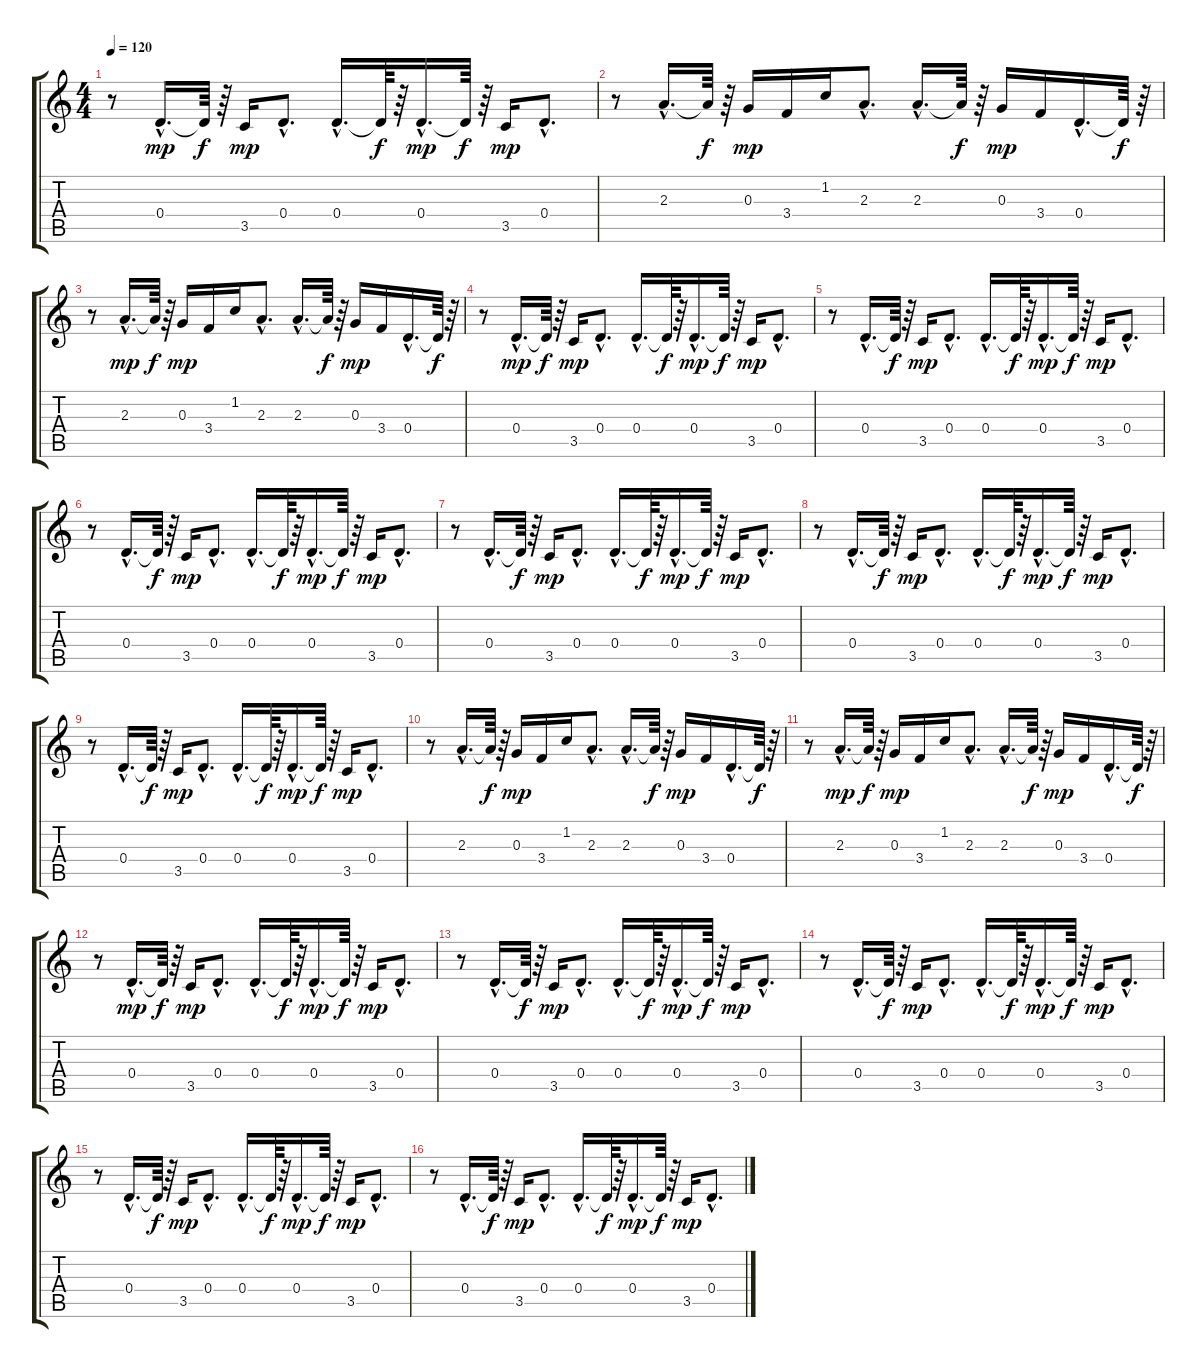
\track "" {instrument synthbass1}
\staff {score tabs}
\tuning (E4 B3 G3 D3 A2 E2) {hide}
\ts (4 4)
\tempo 120
\clef g2
\ks c
r.8{dy mp} 0.4{hac}.16{d} 0.4{t}.64{dy f} r.64 3.5.16{dy mp} 0.4{hac}.8{d} 0.4{hac}.16{d} 0.4{t}.64{dy f} r.64 0.4{hac}.16{d dy mp} 0.4{t}.64{dy f} r.64 3.5.16{dy mp} 0.4{hac}.8{d} |
r.8 2.3{hac}.16{d} 2.3{t}.64{dy f} r.64 0.3.16{dy mp} 3.4.16 1.2.16 2.3{hac}.8{d} 2.3{hac}.16{d} 2.3{t}.64{dy f} r.64 0.3.16{dy mp} 3.4.16 0.4{hac}.16{d} 0.4{t}.64{dy f} r.64 |
r.8 2.3{hac}.16{d dy mp} 2.3{t}.64{dy f} r.64 0.3.16{dy mp} 3.4.16 1.2.16 2.3{hac}.8{d} 2.3{hac}.16{d} 2.3{t}.64{dy f} r.64 0.3.16{dy mp} 3.4.16 0.4{hac}.16{d} 0.4{t}.64{dy f} r.64 |
r.8 0.4{hac}.16{d dy mp} 0.4{t}.64{dy f} r.64 3.5.16{dy mp} 0.4{hac}.8{d} 0.4{hac}.16{d} 0.4{t}.64{dy f} r.64 0.4{hac}.16{d dy mp} 0.4{t}.64{dy f} r.64 3.5.16{dy mp} 0.4{hac}.8{d} |
r.8 0.4{hac}.16{d} 0.4{t}.64{dy f} r.64 3.5.16{dy mp} 0.4{hac}.8{d} 0.4{hac}.16{d} 0.4{t}.64{dy f} r.64 0.4{hac}.16{d dy mp} 0.4{t}.64{dy f} r.64 3.5.16{dy mp} 0.4{hac}.8{d} |
r.8 0.4{hac}.16{d} 0.4{t}.64{dy f} r.64 3.5.16{dy mp} 0.4{hac}.8{d} 0.4{hac}.16{d} 0.4{t}.64{dy f} r.64 0.4{hac}.16{d dy mp} 0.4{t}.64{dy f} r.64 3.5.16{dy mp} 0.4{hac}.8{d} |
r.8 0.4{hac}.16{d} 0.4{t}.64{dy f} r.64 3.5.16{dy mp} 0.4{hac}.8{d} 0.4{hac}.16{d} 0.4{t}.64{dy f} r.64 0.4{hac}.16{d dy mp} 0.4{t}.64{dy f} r.64 3.5.16{dy mp} 0.4{hac}.8{d} |
r.8 0.4{hac}.16{d} 0.4{t}.64{dy f} r.64 3.5.16{dy mp} 0.4{hac}.8{d} 0.4{hac}.16{d} 0.4{t}.64{dy f} r.64 0.4{hac}.16{d dy mp} 0.4{t}.64{dy f} r.64 3.5.16{dy mp} 0.4{hac}.8{d} |
r.8 0.4{hac}.16{d} 0.4{t}.64{dy f} r.64 3.5.16{dy mp} 0.4{hac}.8{d} 0.4{hac}.16{d} 0.4{t}.64{dy f} r.64 0.4{hac}.16{d dy mp} 0.4{t}.64{dy f} r.64 3.5.16{dy mp} 0.4{hac}.8{d} |
r.8 2.3{hac}.16{d} 2.3{t}.64{dy f} r.64 0.3.16{dy mp} 3.4.16 1.2.16 2.3{hac}.8{d} 2.3{hac}.16{d} 2.3{t}.64{dy f} r.64 0.3.16{dy mp} 3.4.16 0.4{hac}.16{d} 0.4{t}.64{dy f} r.64 |
r.8 2.3{hac}.16{d dy mp} 2.3{t}.64{dy f} r.64 0.3.16{dy mp} 3.4.16 1.2.16 2.3{hac}.8{d} 2.3{hac}.16{d} 2.3{t}.64{dy f} r.64 0.3.16{dy mp} 3.4.16 0.4{hac}.16{d} 0.4{t}.64{dy f} r.64 |
r.8 0.4{hac}.16{d dy mp} 0.4{t}.64{dy f} r.64 3.5.16{dy mp} 0.4{hac}.8{d} 0.4{hac}.16{d} 0.4{t}.64{dy f} r.64 0.4{hac}.16{d dy mp} 0.4{t}.64{dy f} r.64 3.5.16{dy mp} 0.4{hac}.8{d} |
r.8 0.4{hac}.16{d} 0.4{t}.64{dy f} r.64 3.5.16{dy mp} 0.4{hac}.8{d} 0.4{hac}.16{d} 0.4{t}.64{dy f} r.64 0.4{hac}.16{d dy mp} 0.4{t}.64{dy f} r.64 3.5.16{dy mp} 0.4{hac}.8{d} |
r.8 0.4{hac}.16{d} 0.4{t}.64{dy f} r.64 3.5.16{dy mp} 0.4{hac}.8{d} 0.4{hac}.16{d} 0.4{t}.64{dy f} r.64 0.4{hac}.16{d dy mp} 0.4{t}.64{dy f} r.64 3.5.16{dy mp} 0.4{hac}.8{d} |
r.8 0.4{hac}.16{d} 0.4{t}.64{dy f} r.64 3.5.16{dy mp} 0.4{hac}.8{d} 0.4{hac}.16{d} 0.4{t}.64{dy f} r.64 0.4{hac}.16{d dy mp} 0.4{t}.64{dy f} r.64 3.5.16{dy mp} 0.4{hac}.8{d} |
r.8 0.4{hac}.16{d} 0.4{t}.64{dy f} r.64 3.5.16{dy mp} 0.4{hac}.8{d} 0.4{hac}.16{d} 0.4{t}.64{dy f} r.64 0.4{hac}.16{d dy mp} 0.4{t}.64{dy f} r.64 3.5.16{dy mp} 0.4{hac}.8{d}
